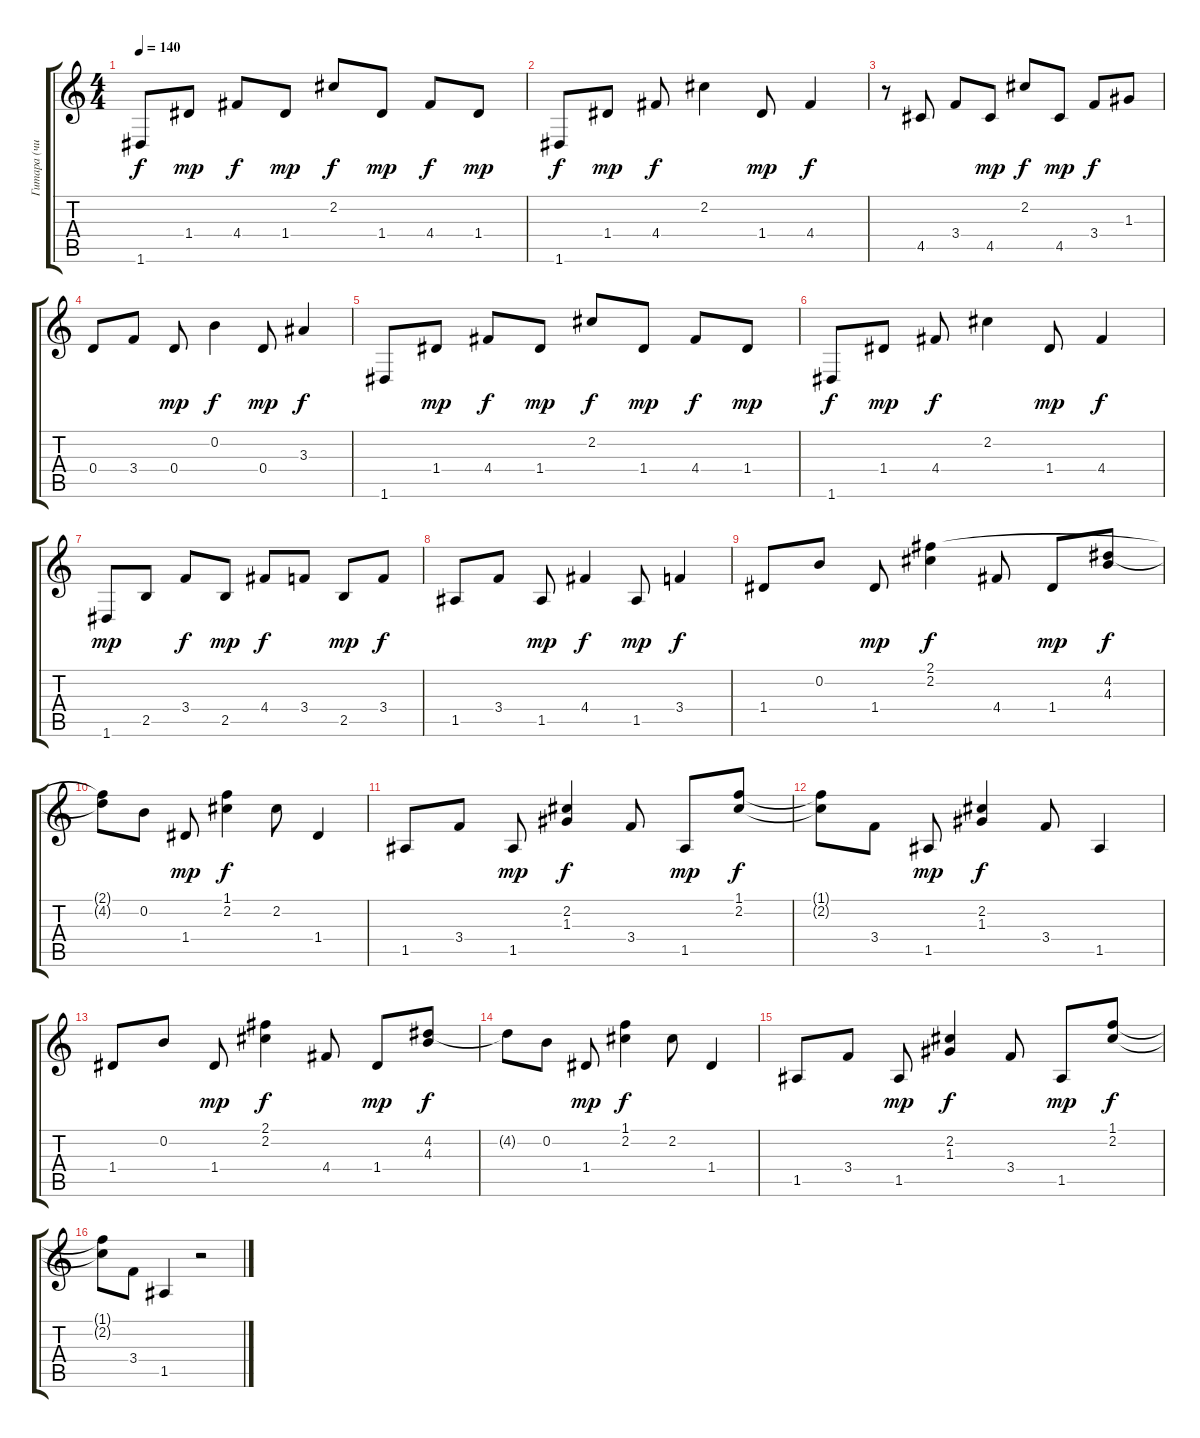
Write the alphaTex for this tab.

\track ("Гитара (чистый звук)" "Гитара (чи") {instrument acousticguitarnylon}
\staff {score tabs}
\tuning (E4 B3 G3 D3 A2 D2) {hide}
\ts (4 4)
\tempo 140
\clef g2
\ks c
1.6.8{dy f} 1.4.8{dy mp} 4.4.8{dy f} 1.4.8{dy mp} 2.2.8{dy f} 1.4.8{dy mp} 4.4.8{dy f} 1.4.8{dy mp} |
1.6.8{dy f} 1.4.8{dy mp} 4.4.8{dy f} 2.2.4 1.4.8{dy mp} 4.4.4{dy f} |
r.8 4.5.8 3.4.8 4.5.8{dy mp} 2.2.8{dy f} 4.5.8{dy mp} 3.4.8{dy f} 1.3.8 |
0.4.8 3.4.8 0.4.8{dy mp} 0.2.4{dy f} 0.4.8{dy mp} 3.3.4{dy f} |
1.6.8 1.4.8{dy mp} 4.4.8{dy f} 1.4.8{dy mp} 2.2.8{dy f} 1.4.8{dy mp} 4.4.8{dy f} 1.4.8{dy mp} |
1.6.8{dy f} 1.4.8{dy mp} 4.4.8{dy f} 2.2.4 1.4.8{dy mp} 4.4.4{dy f} |
1.6.8{dy mp} 2.5.8 3.4.8{dy f} 2.5.8{dy mp} 4.4.8{dy f} 3.4.8 2.5.8{dy mp} 3.4.8{dy f} |
1.5.8 3.4.8 1.5.8{dy mp} 4.4.4{dy f} 1.5.8{dy mp} 3.4.4{dy f} |
1.4.8 0.2.8 1.4.8{dy mp} (2.1 2.2).4{dy f} 4.4.8 1.4.8{dy mp} (4.2 4.3).8{dy f} |
(2.1{t} 4.2{t}).8 0.2.8 1.4.8{dy mp} (1.1 2.2).4{dy f} 2.2.8 1.4.4 |
1.5.8 3.4.8 1.5.8{dy mp} (2.2 1.3).4{dy f} 3.4.8 1.5.8{dy mp} (1.1 2.2).8{dy f} |
(1.1{t} 2.2{t}).8 3.4.8 1.5.8{dy mp} (2.2 1.3).4{dy f} 3.4.8 1.5.4 |
1.4.8 0.2.8 1.4.8{dy mp} (2.1 2.2).4{dy f} 4.4.8 1.4.8{dy mp} (4.2 4.3).8{dy f} |
4.2{t}.8 0.2.8 1.4.8{dy mp} (1.1 2.2).4{dy f} 2.2.8 1.4.4 |
1.5.8 3.4.8 1.5.8{dy mp} (2.2 1.3).4{dy f} 3.4.8 1.5.8{dy mp} (1.1 2.2).8{dy f} |
(1.1{t} 2.2{t}).8 3.4.8 1.5.4 r.2
